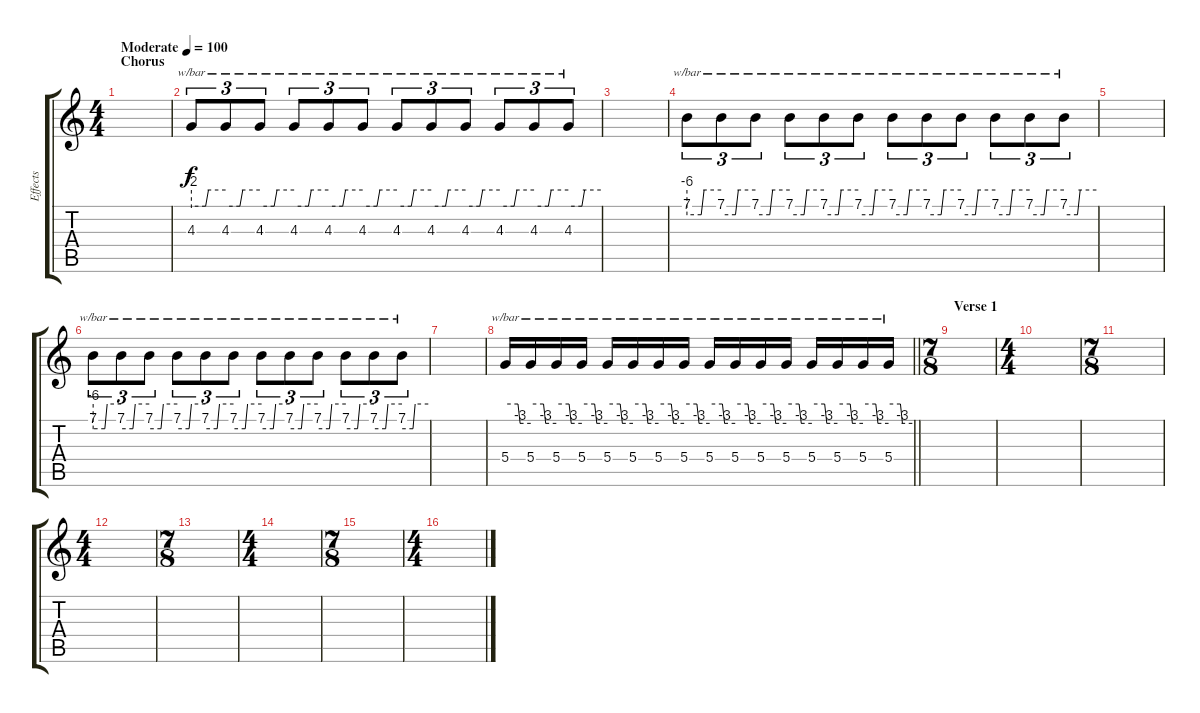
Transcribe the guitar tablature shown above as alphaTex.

\track ("Effects" "Effects") {instrument guitarharmonics}
\staff {score tabs}
\tuning (E4 B3 G3 D3 A2 E2) {hide}
\ts (4 4)
\section ("" "Chorus")
\tempo (100 "Moderate")
\clef g2
\ks c
|
4.3.8{tu (3 2) tbe (custom default 0 -8 25 -8 30 0 60 0) volume 5} 4.3.8{tu (3 2) tbe (custom default 0 -8 25 -8 30 0 60 0)} 4.3.8{tu (3 2) tbe (custom default 0 -8 25 -8 30 0 60 0)} 4.3.8{tu (3 2) tbe (custom default 0 -8 25 -8 30 0 60 0)} 4.3.8{tu (3 2) tbe (custom default 0 -8 25 -8 30 0 60 0)} 4.3.8{tu (3 2) tbe (custom default 0 -8 25 -8 30 0 60 0)} 4.3.8{tu (3 2) tbe (custom default 0 -8 25 -8 30 0 60 0)} 4.3.8{tu (3 2) tbe (custom default 0 -8 25 -8 30 0 60 0)} 4.3.8{tu (3 2) tbe (custom default 0 -8 25 -8 30 0 60 0)} 4.3.8{tu (3 2) tbe (custom default 0 -8 25 -8 30 0 60 0)} 4.3.8{tu (3 2) tbe (custom default 0 -8 25 -8 30 0 60 0)} 4.3.8{tu (3 2) tbe (custom default 0 -8 25 -8 30 0 60 0)} |
|
7.1.8{tu (3 2) tbe (custom default 0 -24 25 -24 30 0 60 0) volume 5} 7.1.8{tu (3 2) tbe (custom default 0 -24 25 -24 30 0 60 0)} 7.1.8{tu (3 2) tbe (custom default 0 -24 25 -24 30 0 60 0)} 7.1.8{tu (3 2) tbe (custom default 0 -24 25 -24 30 0 60 0)} 7.1.8{tu (3 2) tbe (custom default 0 -24 25 -24 30 0 60 0)} 7.1.8{tu (3 2) tbe (custom default 0 -24 25 -24 30 0 60 0)} 7.1.8{tu (3 2) tbe (custom default 0 -24 25 -24 30 0 60 0)} 7.1.8{tu (3 2) tbe (custom default 0 -24 25 -24 30 0 60 0)} 7.1.8{tu (3 2) tbe (custom default 0 -24 25 -24 30 0 60 0)} 7.1.8{tu (3 2) tbe (custom default 0 -24 25 -24 30 0 60 0)} 7.1.8{tu (3 2) tbe (custom default 0 -24 25 -24 30 0 60 0)} 7.1.8{tu (3 2) tbe (custom default 0 -24 25 -24 30 0 60 0)} |
|
7.1.8{tu (3 2) tbe (custom default 0 -24 25 -24 30 0 60 0) volume 5} 7.1.8{tu (3 2) tbe (custom default 0 -24 25 -24 30 0 60 0)} 7.1.8{tu (3 2) tbe (custom default 0 -24 25 -24 30 0 60 0)} 7.1.8{tu (3 2) tbe (custom default 0 -24 25 -24 30 0 60 0)} 7.1.8{tu (3 2) tbe (custom default 0 -24 25 -24 30 0 60 0)} 7.1.8{tu (3 2) tbe (custom default 0 -24 25 -24 30 0 60 0)} 7.1.8{tu (3 2) tbe (custom default 0 -24 25 -24 30 0 60 0)} 7.1.8{tu (3 2) tbe (custom default 0 -24 25 -24 30 0 60 0)} 7.1.8{tu (3 2) tbe (custom default 0 -24 25 -24 30 0 60 0)} 7.1.8{tu (3 2) tbe (custom default 0 -24 25 -24 30 0 60 0)} 7.1.8{tu (3 2) tbe (custom default 0 -24 25 -24 30 0 60 0)} 7.1.8{tu (3 2) tbe (custom default 0 -24 25 -24 30 0 60 0)} |
|
\barLineRight lightlight
5.4.16{tbe (custom default 0 0 30 0 35 -12 60 -12) volume 5} 5.4.16{tbe (custom default 0 0 30 0 35 -12 60 -12)} 5.4.16{tbe (custom default 0 0 30 0 35 -12 60 -12)} 5.4.16{tbe (custom default 0 0 30 0 35 -12 60 -12)} 5.4.16{tbe (custom default 0 0 30 0 35 -12 60 -12)} 5.4.16{tbe (custom default 0 0 30 0 35 -12 60 -12)} 5.4.16{tbe (custom default 0 0 30 0 35 -12 60 -12)} 5.4.16{tbe (custom default 0 0 30 0 35 -12 60 -12)} 5.4.16{tbe (custom default 0 0 30 0 35 -12 60 -12)} 5.4.16{tbe (custom default 0 0 30 0 35 -12 60 -12)} 5.4.16{tbe (custom default 0 0 30 0 35 -12 60 -12)} 5.4.16{tbe (custom default 0 0 30 0 35 -12 60 -12)} 5.4.16{tbe (custom default 0 0 30 0 35 -12 60 -12)} 5.4.16{tbe (custom default 0 0 30 0 35 -12 60 -12)} 5.4.16{tbe (custom default 0 0 30 0 35 -12 60 -12)} 5.4.16{tbe (custom default 0 0 30 0 35 -12 60 -12)} |
\ts (7 8)
\section ("" "Verse 1")
|
\ts (4 4)
|
\ts (7 8)
|
\ts (4 4)
|
\ts (7 8)
|
\ts (4 4)
|
\ts (7 8)
|
\ts (4 4)
